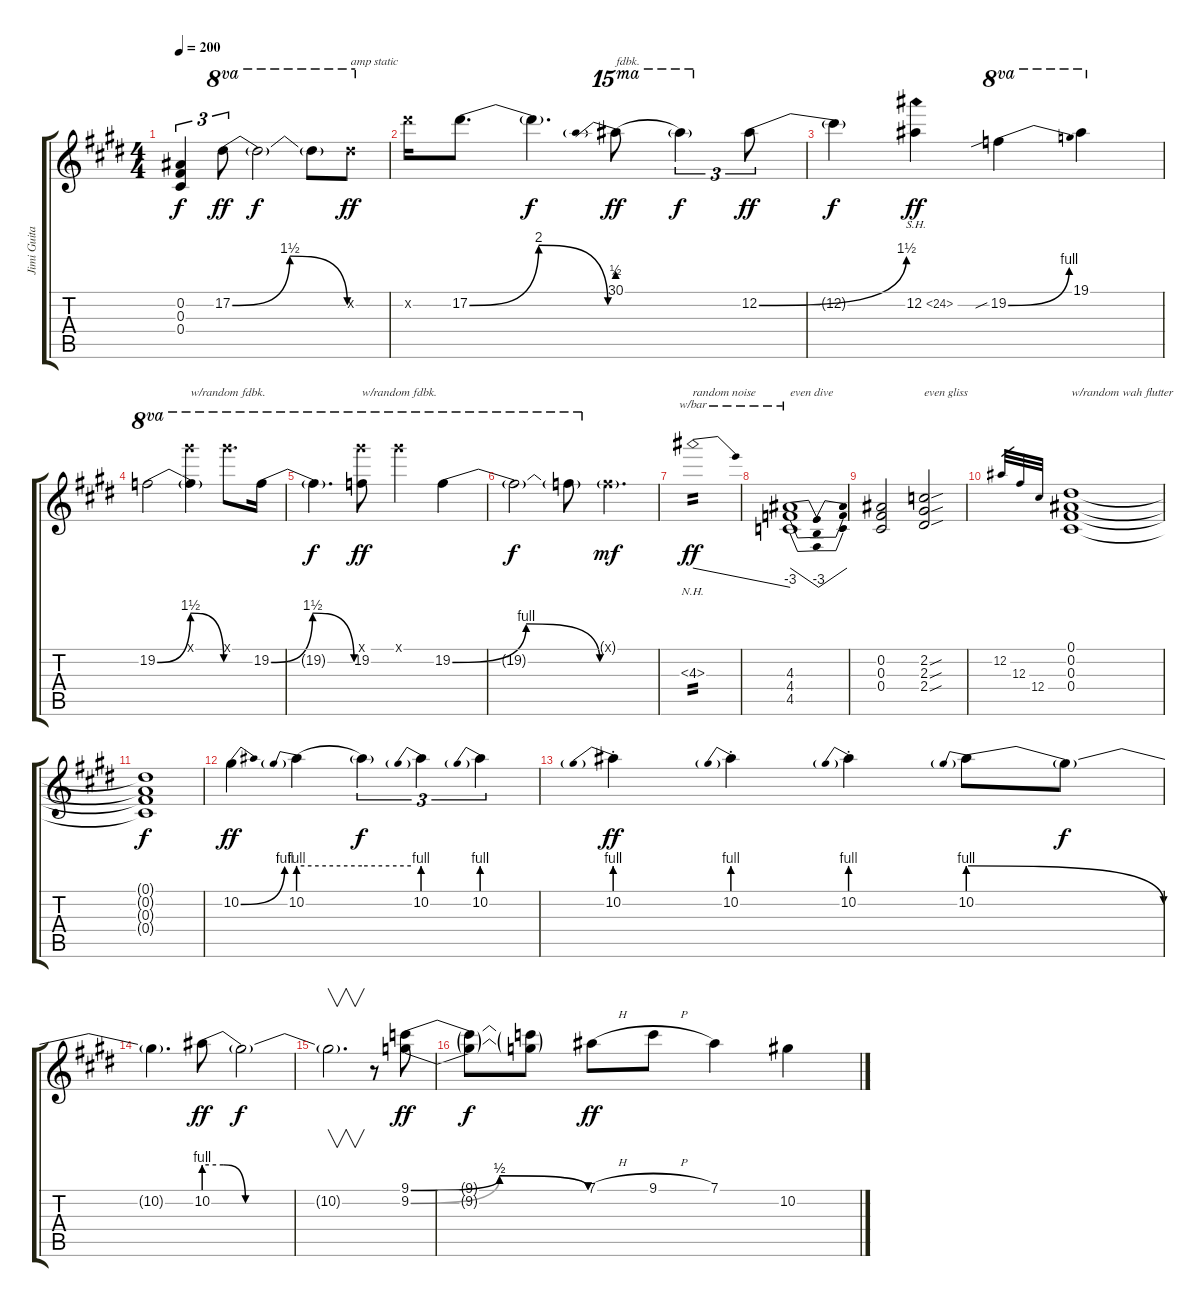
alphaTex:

\track ("Jimi Guitar" "Jimi Guita") {instrument overdrivenguitar}
\staff {score tabs}
\tuning (Eb4 Bb3 Gb3 Db3 Ab2 Eb2) {hide}
\ts (4 4)
\tempo 200
\clef g2
\ks e
(0.2{t} 0.3{t} 0.4{t}).4{tu (3 2) dy f} 17.2{be (bendrelease 0 0 11 6 45 6 60 0)}.8{tu (3 2) ot 8va dy ff} 17.2{t}.2{ot 8va dy f} 17.2{t}.8{ot 8va} 17.2{x}.8{ot 8va txt "amp static" dy ff} |
17.2{x}.16 17.2{be (bendrelease 0 0 15 8 45 8 60 0)}.8{d} 17.2{t}.4{d dy f} 30.1{be (prebend 0 2 60 2)}.8{ot 15ma txt "fdbk." dy ff} 30.1{t}.4{tu (3 2) ot 15ma dy f} 12.2{be (bend 0 0 60 6)}.8{tu (3 2) dy ff} |
12.2{t}.4{dy f} 12.2{sh 12}.4{dy ff} 19.2{be (bend 0 0 60 4) sib}.4{ot 8va} 19.1.4{ot 8va} |
19.2{be (bendrelease 0 0 10 6 40 6 60 0)}.2{ot 8va} (29.1{x} 19.2{t}).4{ot 8va txt "w/random fdbk."} 29.1{x}.8{d ot 8va} 19.2{be (bendrelease 0 0 10 6 40 6 60 0)}.16{ot 8va} |
19.2{t}.4{d ot 8va dy f} (29.1{x} 19.2).8{ot 8va txt "w/random fdbk." dy ff} 29.1{x}.4{ot 8va} 19.2{be (bendrelease 0 0 7 4 15 4 60 0)}.4{ot 8va} |
19.2{t}.2{ot 8va dy f} 19.2{t}.8{ot 8va} 2.1{g x}.4{d dy mf} |
4.3{nh}.1{tbe (dive default 0 0 60 -12) txt "random noise" tp 2 dy ff} |
(4.3 4.4 4.5).1{tbe (dip default 0 0 46 -12 60 0) txt "even dive"} |
(0.2 0.3 0.4).2 (2.2{sou} 2.3{sou} 2.4{sou}).2{txt "even gliss"} |
12.2.32{gr} 12.3.32{gr} 12.4.32{gr} (0.1 0.2 0.3 0.4).1{txt "w/random wah flutter"} |
(0.1{t} 0.2{t} 0.3{t} 0.4{t}).1{dy f} |
10.2{be (bend 0 0 60 4)}.4{dy ff} 10.2{be (prebend 0 4 60 4)}.4 10.2{be (hold 0 4 60 4) t}.4{tu (3 2) dy f} 10.2{be (prebend 0 4 60 4)}.4{tu (3 2)} 10.2{be (prebend 0 4 60 4)}.4{tu (3 2)} |
10.2{be (prebend 0 4 60 4) st}.4{dy ff} 10.2{be (prebend 0 4 60 4) st}.4 10.2{be (prebend 0 4 60 4) st}.4 10.2{be (prebendrelease 0 4 60 0)}.8 10.2{t}.8{dy f} |
10.2{t}.4{d} 10.2{be (custom 0 4 7 4 15 0 60 0)}.8{dy ff} 10.2{t}.2{dy f} |
10.2{t}.2{v d} r.8 (9.1{be (bendrelease 0 0 30 2 30 2 60 0)} 9.2{be (bendrelease 0 0 30 2 30 2 60 0)}).8{dy ff} |
(9.1{t} 9.2{t}).8{dy f} (9.1{t} 9.2{t}).8 7.1{h}.8{dy ff} 9.1{h}.8 7.1.4 10.2.4
